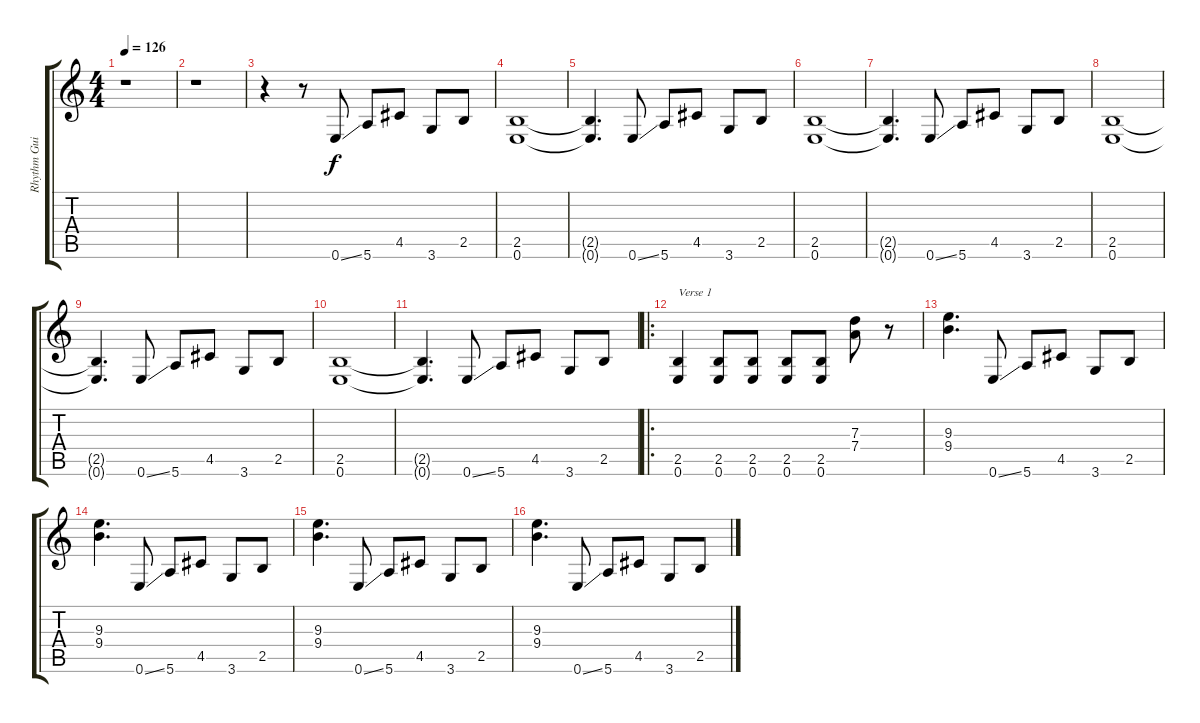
\track ("Rhythm Guitar" "Rhythm Gui") {instrument distortionguitar}
\staff {score tabs}
\tuning (E4 B3 G3 D3 A2 E2) {hide}
\ts (4 4)
\tempo 126
\clef g2
\ks c
r.1{dy f instrument distortionguitar} |
r.1 |
r.4 r.8 0.6{ss}.8 5.6.8 4.5.8 3.6.8 2.5.8 |
(2.5 0.6).1 |
(2.5{t} 0.6{t}).4{d} 0.6{ss}.8 5.6.8 4.5.8 3.6.8 2.5.8 |
(2.5 0.6).1 |
(2.5{t} 0.6{t}).4{d} 0.6{ss}.8 5.6.8 4.5.8 3.6.8 2.5.8 |
(2.5 0.6).1 |
(2.5{t} 0.6{t}).4{d} 0.6{ss}.8 5.6.8 4.5.8 3.6.8 2.5.8 |
(2.5 0.6).1 |
(2.5{t} 0.6{t}).4{d} 0.6{ss}.8 5.6.8 4.5.8 3.6.8 2.5.8 |
\ro
(2.5 0.6).4{txt "Verse 1"} (2.5 0.6).8 (2.5 0.6).8 (2.5 0.6).8 (2.5 0.6).8 (7.3 7.4).8 r.8 |
(9.3 9.4).4{d} 0.6{ss}.8 5.6.8 4.5.8 3.6.8 2.5.8 |
(9.3 9.4).4{d} 0.6{ss}.8 5.6.8 4.5.8 3.6.8 2.5.8 |
(9.3 9.4).4{d} 0.6{ss}.8 5.6.8 4.5.8 3.6.8 2.5.8 |
(9.3 9.4).4{d} 0.6{ss}.8 5.6.8 4.5.8 3.6.8 2.5.8
